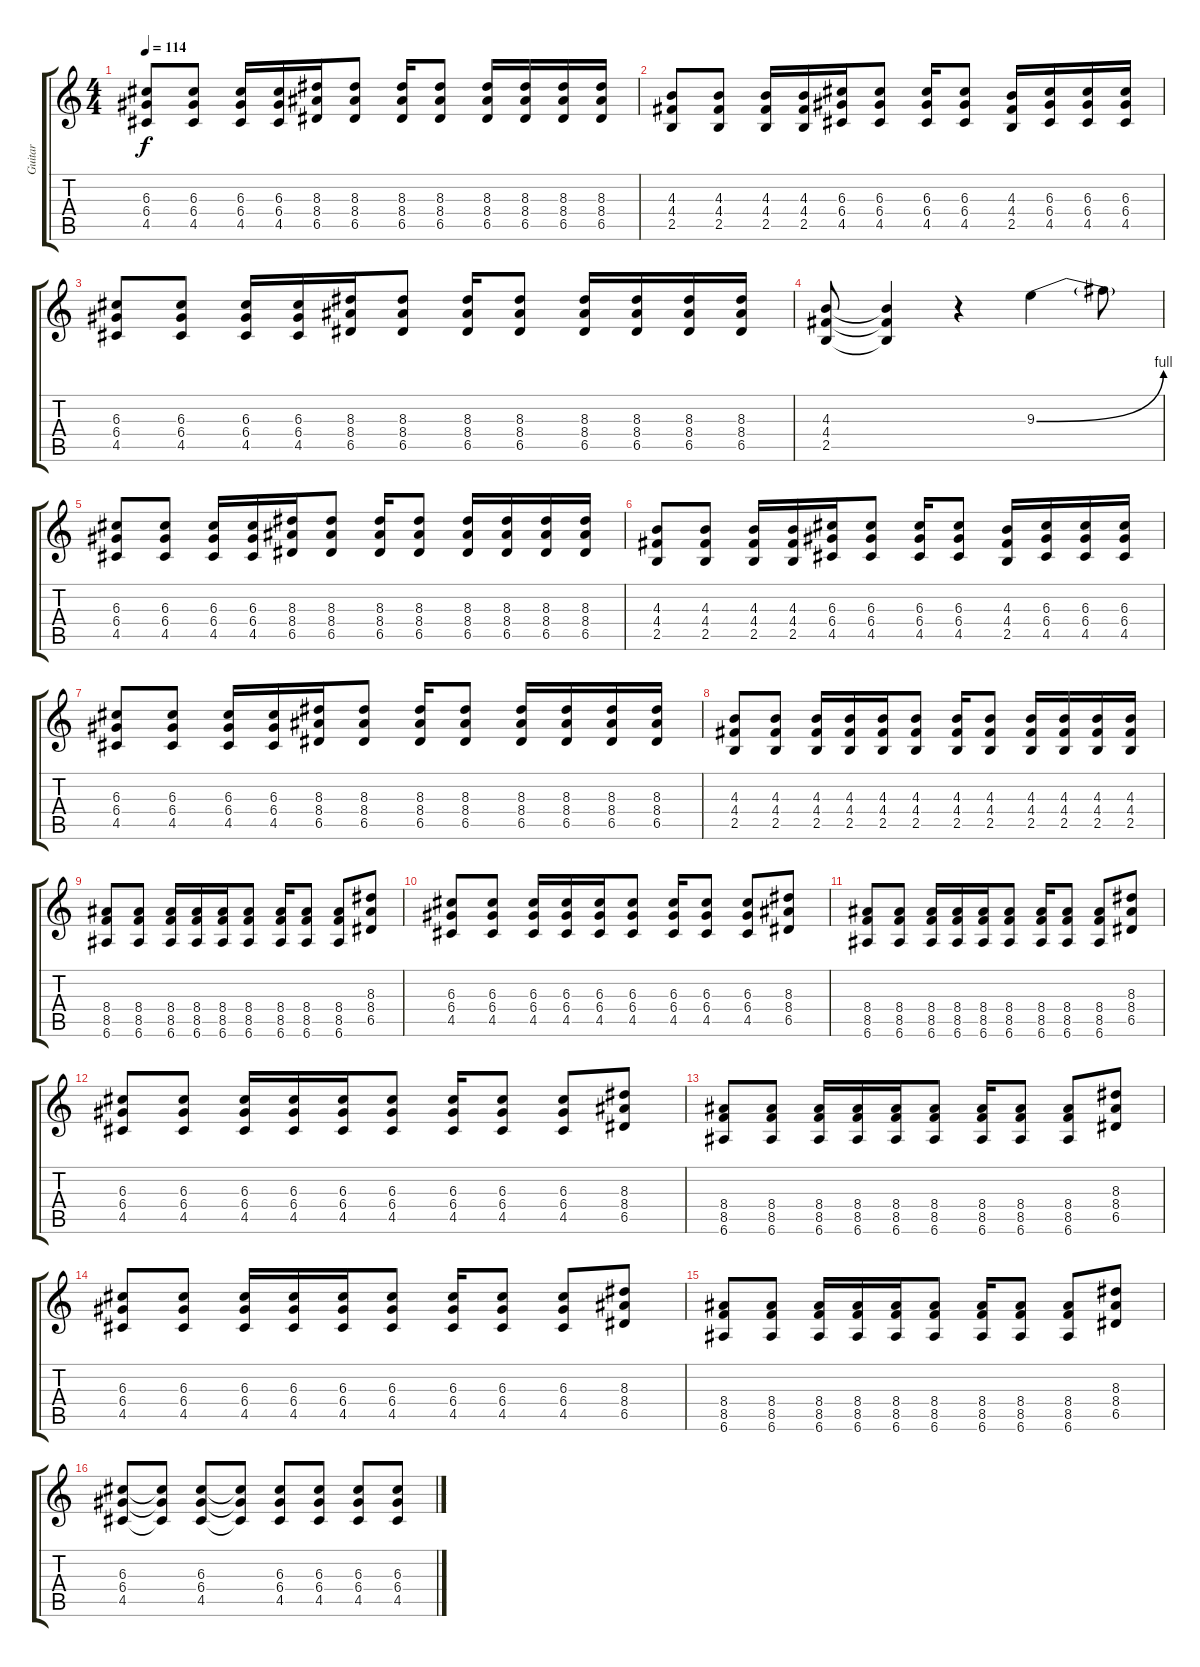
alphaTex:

\track ("Guitar" "Guitar") {instrument distortionguitar}
\staff {score tabs}
\tuning (E4 B3 G3 D3 A2 E2) {hide}
\ts (4 4)
\tempo 114
\clef g2
\ks c
(6.3 6.4 4.5).8{dy f} (6.3 6.4 4.5).8 (6.3 6.4 4.5).16 (6.3 6.4 4.5).16 (8.3 8.4 6.5).16 (8.3 8.4 6.5).8 (8.3 8.4 6.5).16 (8.3 8.4 6.5).8 (8.3 8.4 6.5).16 (8.3 8.4 6.5).16 (8.3 8.4 6.5).16 (8.3 8.4 6.5).16 |
(4.3 4.4 2.5).8 (4.3 4.4 2.5).8 (4.3 4.4 2.5).16 (4.3 4.4 2.5).16 (6.3 6.4 4.5).16 (6.3 6.4 4.5).8 (6.3 6.4 4.5).16 (6.3 6.4 4.5).8 (4.3 4.4 2.5).16 (6.3 6.4 4.5).16 (6.3 6.4 4.5).16 (6.3 6.4 4.5).16 |
(6.3 6.4 4.5).8 (6.3 6.4 4.5).8 (6.3 6.4 4.5).16 (6.3 6.4 4.5).16 (8.3 8.4 6.5).16 (8.3 8.4 6.5).8 (8.3 8.4 6.5).16 (8.3 8.4 6.5).8 (8.3 8.4 6.5).16 (8.3 8.4 6.5).16 (8.3 8.4 6.5).16 (8.3 8.4 6.5).16 |
(4.3 4.4 2.5).8 (4.3{t} 4.4{t} 2.5{t}).4 r.4 9.3{be (bend 0 0 60 4)}.4 9.3{t}.8 |
(6.3 6.4 4.5).8 (6.3 6.4 4.5).8 (6.3 6.4 4.5).16 (6.3 6.4 4.5).16 (8.3 8.4 6.5).16 (8.3 8.4 6.5).8 (8.3 8.4 6.5).16 (8.3 8.4 6.5).8 (8.3 8.4 6.5).16 (8.3 8.4 6.5).16 (8.3 8.4 6.5).16 (8.3 8.4 6.5).16 |
(4.3 4.4 2.5).8 (4.3 4.4 2.5).8 (4.3 4.4 2.5).16 (4.3 4.4 2.5).16 (6.3 6.4 4.5).16 (6.3 6.4 4.5).8 (6.3 6.4 4.5).16 (6.3 6.4 4.5).8 (4.3 4.4 2.5).16 (6.3 6.4 4.5).16 (6.3 6.4 4.5).16 (6.3 6.4 4.5).16 |
(6.3 6.4 4.5).8 (6.3 6.4 4.5).8 (6.3 6.4 4.5).16 (6.3 6.4 4.5).16 (8.3 8.4 6.5).16 (8.3 8.4 6.5).8 (8.3 8.4 6.5).16 (8.3 8.4 6.5).8 (8.3 8.4 6.5).16 (8.3 8.4 6.5).16 (8.3 8.4 6.5).16 (8.3 8.4 6.5).16 |
(4.3 4.4 2.5).8 (4.3 4.4 2.5).8 (4.3 4.4 2.5).16 (4.3 4.4 2.5).16 (4.3 4.4 2.5).16 (4.3 4.4 2.5).8 (4.3 4.4 2.5).16 (4.3 4.4 2.5).8 (4.3 4.4 2.5).16 (4.3 4.4 2.5).16 (4.3 4.4 2.5).16 (4.3 4.4 2.5).16 |
(8.4 8.5 6.6).8 (8.4 8.5 6.6).8 (8.4 8.5 6.6).16 (8.4 8.5 6.6).16 (8.4 8.5 6.6).16 (8.4 8.5 6.6).8 (8.4 8.5 6.6).16 (8.4 8.5 6.6).8 (8.4 8.5 6.6).8 (8.3 8.4 6.5).8 |
(6.3 6.4 4.5).8 (6.3 6.4 4.5).8 (6.3 6.4 4.5).16 (6.3 6.4 4.5).16 (6.3 6.4 4.5).16 (6.3 6.4 4.5).8 (6.3 6.4 4.5).16 (6.3 6.4 4.5).8 (6.3 6.4 4.5).8 (8.3 8.4 6.5).8 |
(8.4 8.5 6.6).8 (8.4 8.5 6.6).8 (8.4 8.5 6.6).16 (8.4 8.5 6.6).16 (8.4 8.5 6.6).16 (8.4 8.5 6.6).8 (8.4 8.5 6.6).16 (8.4 8.5 6.6).8 (8.4 8.5 6.6).8 (8.3 8.4 6.5).8 |
(6.3 6.4 4.5).8 (6.3 6.4 4.5).8 (6.3 6.4 4.5).16 (6.3 6.4 4.5).16 (6.3 6.4 4.5).16 (6.3 6.4 4.5).8 (6.3 6.4 4.5).16 (6.3 6.4 4.5).8 (6.3 6.4 4.5).8 (8.3 8.4 6.5).8 |
(8.4 8.5 6.6).8 (8.4 8.5 6.6).8 (8.4 8.5 6.6).16 (8.4 8.5 6.6).16 (8.4 8.5 6.6).16 (8.4 8.5 6.6).8 (8.4 8.5 6.6).16 (8.4 8.5 6.6).8 (8.4 8.5 6.6).8 (8.3 8.4 6.5).8 |
(6.3 6.4 4.5).8 (6.3 6.4 4.5).8 (6.3 6.4 4.5).16 (6.3 6.4 4.5).16 (6.3 6.4 4.5).16 (6.3 6.4 4.5).8 (6.3 6.4 4.5).16 (6.3 6.4 4.5).8 (6.3 6.4 4.5).8 (8.3 8.4 6.5).8 |
(8.4 8.5 6.6).8 (8.4 8.5 6.6).8 (8.4 8.5 6.6).16 (8.4 8.5 6.6).16 (8.4 8.5 6.6).16 (8.4 8.5 6.6).8 (8.4 8.5 6.6).16 (8.4 8.5 6.6).8 (8.4 8.5 6.6).8 (8.3 8.4 6.5).8 |
(6.3 6.4 4.5).8 (6.3{t} 6.4{t} 4.5{t}).8 (6.3 6.4 4.5).8 (6.3{t} 6.4{t} 4.5{t}).8 (6.3 6.4 4.5).8 (6.3 6.4 4.5).8 (6.3 6.4 4.5).8 (6.3 6.4 4.5).8
